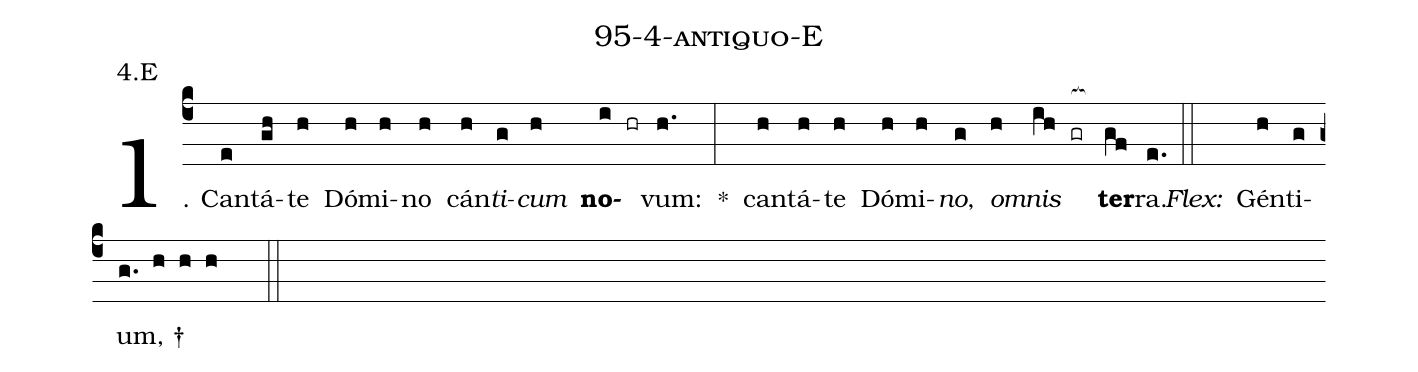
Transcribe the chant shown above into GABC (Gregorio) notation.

name: 95-4-antiquo-E;
annotation: 4.E;
%%
(c4)1. Can(e)tá(gh)te(h) Dó(h)mi(h)no(h) cán(h)<i>ti</i>(g)<i>cum</i>(h) <b>no</b>(i hr)vum:(h.) *(:) can(h)tá(h)te(h) Dó(h)mi(h)<i>no</i>,(g) <i>om</i>(h)<i>nis</i>(ih gr[ocb:1{]) <b>ter</b>(gf[ocb:0}])ra.(e.) (::)
<i>Flex:</i>()  Gén(h)ti(g)um, †(g. h h h  ::)
